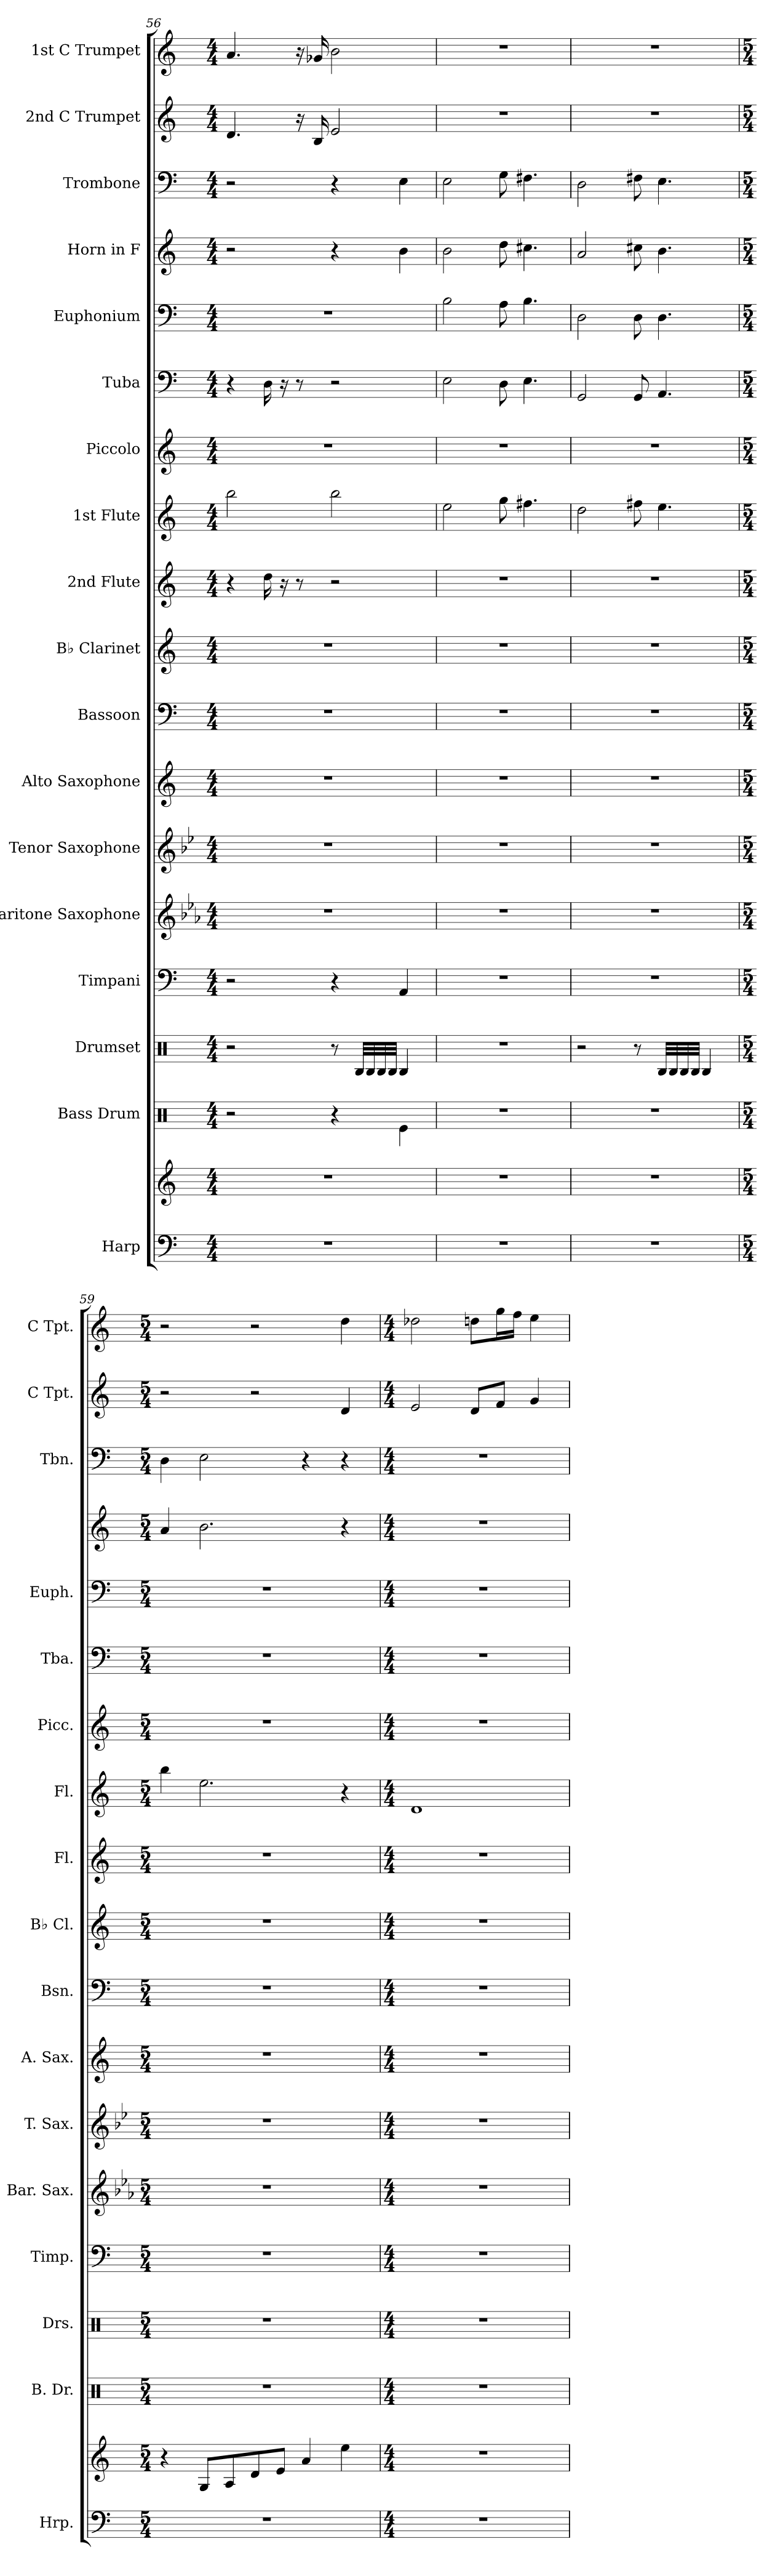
**kern	**kern	**kern	**kern	**kern	**kern	**kern	**kern	**kern	**kern	**kern	**kern	**kern	**kern	**kern	**kern	**kern	**kern	**kern
*part18	*part18	*part17	*part16	*part15	*part14	*part13	*part12	*part11	*part10	*part9	*part8	*part7	*part6	*part5	*part4	*part3	*part2	*part1
*staff19	*staff18	*staff17	*staff16	*staff15	*staff14	*staff13	*staff12	*staff11	*staff10	*staff9	*staff8	*staff7	*staff6	*staff5	*staff4	*staff3	*staff2	*staff1
*I"Harp	*	*I"Bass Drum	*I"Drumset	*I"Timpani	*I"Baritone Saxophone	*I"Tenor Saxophone	*I"Alto Saxophone	*I"Bassoon	*I"B♭ Clarinet	*I"2nd Flute	*I"1st Flute	*I"Piccolo	*I"Tuba	*I"Euphonium	*I"Horn in F	*I"Trombone	*I"2nd C Trumpet	*I"1st C Trumpet
*I'Hrp.	*	*I'B. Dr.	*I'Drs.	*I'Timp.	*I'Bar. Sax.	*I'T. Sax.	*I'A. Sax.	*I'Bsn.	*I'B♭ Cl.	*I'Fl.	*I'Fl.	*I'Picc.	*I'Tba.	*I'Euph.	*	*I'Tbn.	*I'C Tpt.	*I'C Tpt.
*clefF4	*clefG2	*clefX	*clefX	*clefF4	*clefG2	*clefG2	*clefG2	*clefF4	*clefG2	*clefG2	*clefG2	*clefG2	*clefF4	*clefF4	*clefG2	*clefF4	*clefG2	*clefG2
*	*	*	*	*	*ITrd12c21	*ITrd8c14	*ITrd5c9	*	*ITrd1c2	*	*	*ITrd-7c-12	*	*	*ITrd4c7	*	*	*
*k[]	*k[]	*k[]	*k[]	*k[]	*k[b-e-a-]	*k[b-e-]	*k[b-e-a-]	*k[]	*k[b-e-]	*k[]	*k[]	*k[]	*k[]	*k[]	*k[b-]	*k[]	*k[]	*k[]
*M4/4	*M4/4	*M4/4	*M4/4	*M4/4	*M4/4	*M4/4	*M4/4	*M4/4	*M4/4	*M4/4	*M4/4	*M4/4	*M4/4	*M4/4	*M4/4	*M4/4	*M4/4	*M4/4
=56	=56	=56	=56	=56	=56	=56	=56	=56	=56	=56	=56	=56	=56	=56	=56	=56	=56	=56
1r	1r	2r	2r	2r	1r	1r	1r	1r	1r	4r	2bb\	1r	4r	1r	2r	2r	4.d/	4.a/
.	.	.	.	.	.	.	.	.	.	16dd\	.	.	16D\	.	.	.	.	.
.	.	.	.	.	.	.	.	.	.	16r	.	.	16r	.	.	.	.	.
.	.	.	.	.	.	.	.	.	.	8r	.	.	8r	.	.	.	16r	16r
.	.	.	.	.	.	.	.	.	.	.	.	.	.	.	.	.	16B/	16g-X/
.	.	4r	8r	4r	.	.	.	.	.	2r	2bb\	.	2r	.	4r	4r	2e/	2b\
.	.	.	32RB/LLL	.	.	.	.	.	.	.	.	.	.	.	.	.	.	.
.	.	.	32RB/	.	.	.	.	.	.	.	.	.	.	.	.	.	.	.
.	.	.	32RB/	.	.	.	.	.	.	.	.	.	.	.	.	.	.	.
.	.	.	32RB/JJJ	.	.	.	.	.	.	.	.	.	.	.	.	.	.	.
.	.	4Re\	4RB/	4AA/	.	.	.	.	.	.	.	.	.	.	4e\	4E\	.	.
!!LO:PB:g=z
=57	=57	=57	=57	=57	=57	=57	=57	=57	=57	=57	=57	=57	=57	=57	=57	=57	=57	=57
1r	1r	1r	1r	1r	1r	1r	1r	1r	1r	1r	2ee\	1r	2E\	2B\	2e\	2E\	1r	1r
.	.	.	.	.	.	.	.	.	.	.	8gg\	.	8D\	8A\	8g\	8G\	.	.
.	.	.	.	.	.	.	.	.	.	.	4.ff#X\	.	4.E\	4.B\	4.f#X\	4.F#X\	.	.
=58	=58	=58	=58	=58	=58	=58	=58	=58	=58	=58	=58	=58	=58	=58	=58	=58	=58	=58
1r	1r	1r	2r	1r	1r	1r	1r	1r	1r	1r	2dd\	1r	2GG/	2D\	2d/	2D\	1r	1r
.	.	.	8r	.	.	.	.	.	.	.	8ff#X\	.	8GG/	8D\	8f#X\	8F#X\	.	.
.	.	.	32RB/LLL	.	.	.	.	.	.	.	4.ee\	.	4.AA/	4.D\	4.e\	4.E\	.	.
.	.	.	32RB/	.	.	.	.	.	.	.	.	.	.	.	.	.	.	.
.	.	.	32RB/	.	.	.	.	.	.	.	.	.	.	.	.	.	.	.
.	.	.	32RB/JJJ	.	.	.	.	.	.	.	.	.	.	.	.	.	.	.
.	.	.	4RB/	.	.	.	.	.	.	.	.	.	.	.	.	.	.	.
=59	=59	=59	=59	=59	=59	=59	=59	=59	=59	=59	=59	=59	=59	=59	=59	=59	=59	=59
*M5/4	*M5/4	*M5/4	*M5/4	*M5/4	*M5/4	*M5/4	*M5/4	*M5/4	*M5/4	*M5/4	*M5/4	*M5/4	*M5/4	*M5/4	*M5/4	*M5/4	*M5/4	*M5/4
4%5r	4r	4%5r	4%5r	4%5r	4%5r	4%5r	4%5r	4%5r	4%5r	4%5r	4bb\	4%5r	4%5r	4%5r	4d/	4D\	2r	2r
.	8G/L	.	.	.	.	.	.	.	.	.	2.ee\	.	.	.	2.e\	2E\	.	.
.	8A/	.	.	.	.	.	.	.	.	.	.	.	.	.	.	.	.	.
.	8d/	.	.	.	.	.	.	.	.	.	.	.	.	.	.	.	2r	2r
.	8e/J	.	.	.	.	.	.	.	.	.	.	.	.	.	.	.	.	.
.	4a/	.	.	.	.	.	.	.	.	.	.	.	.	.	.	4r	.	.
.	4ee\	.	.	.	.	.	.	.	.	.	4r	.	.	.	4r	4r	4d/	4dd\
=60	=60	=60	=60	=60	=60	=60	=60	=60	=60	=60	=60	=60	=60	=60	=60	=60	=60	=60
*M4/4	*M4/4	*M4/4	*M4/4	*M4/4	*M4/4	*M4/4	*M4/4	*M4/4	*M4/4	*M4/4	*M4/4	*M4/4	*M4/4	*M4/4	*M4/4	*M4/4	*M4/4	*M4/4
1r	1r	1r	1r	1r	1r	1r	1r	1r	1r	1r	1d	1r	1r	1r	1r	1r	2e/	2dd-X\
.	.	.	.	.	.	.	.	.	.	.	.	.	.	.	.	.	8d/L	8ddn\L
.	.	.	.	.	.	.	.	.	.	.	.	.	.	.	.	.	8f/J	16gg\L
.	.	.	.	.	.	.	.	.	.	.	.	.	.	.	.	.	.	16ff\JJ
.	.	.	.	.	.	.	.	.	.	.	.	.	.	.	.	.	4g/	4ee\
=	=	=	=	=	=	=	=	=	=	=	=	=	=	=	=	=	=	=
*-	*-	*-	*-	*-	*-	*-	*-	*-	*-	*-	*-	*-	*-	*-	*-	*-	*-	*-
